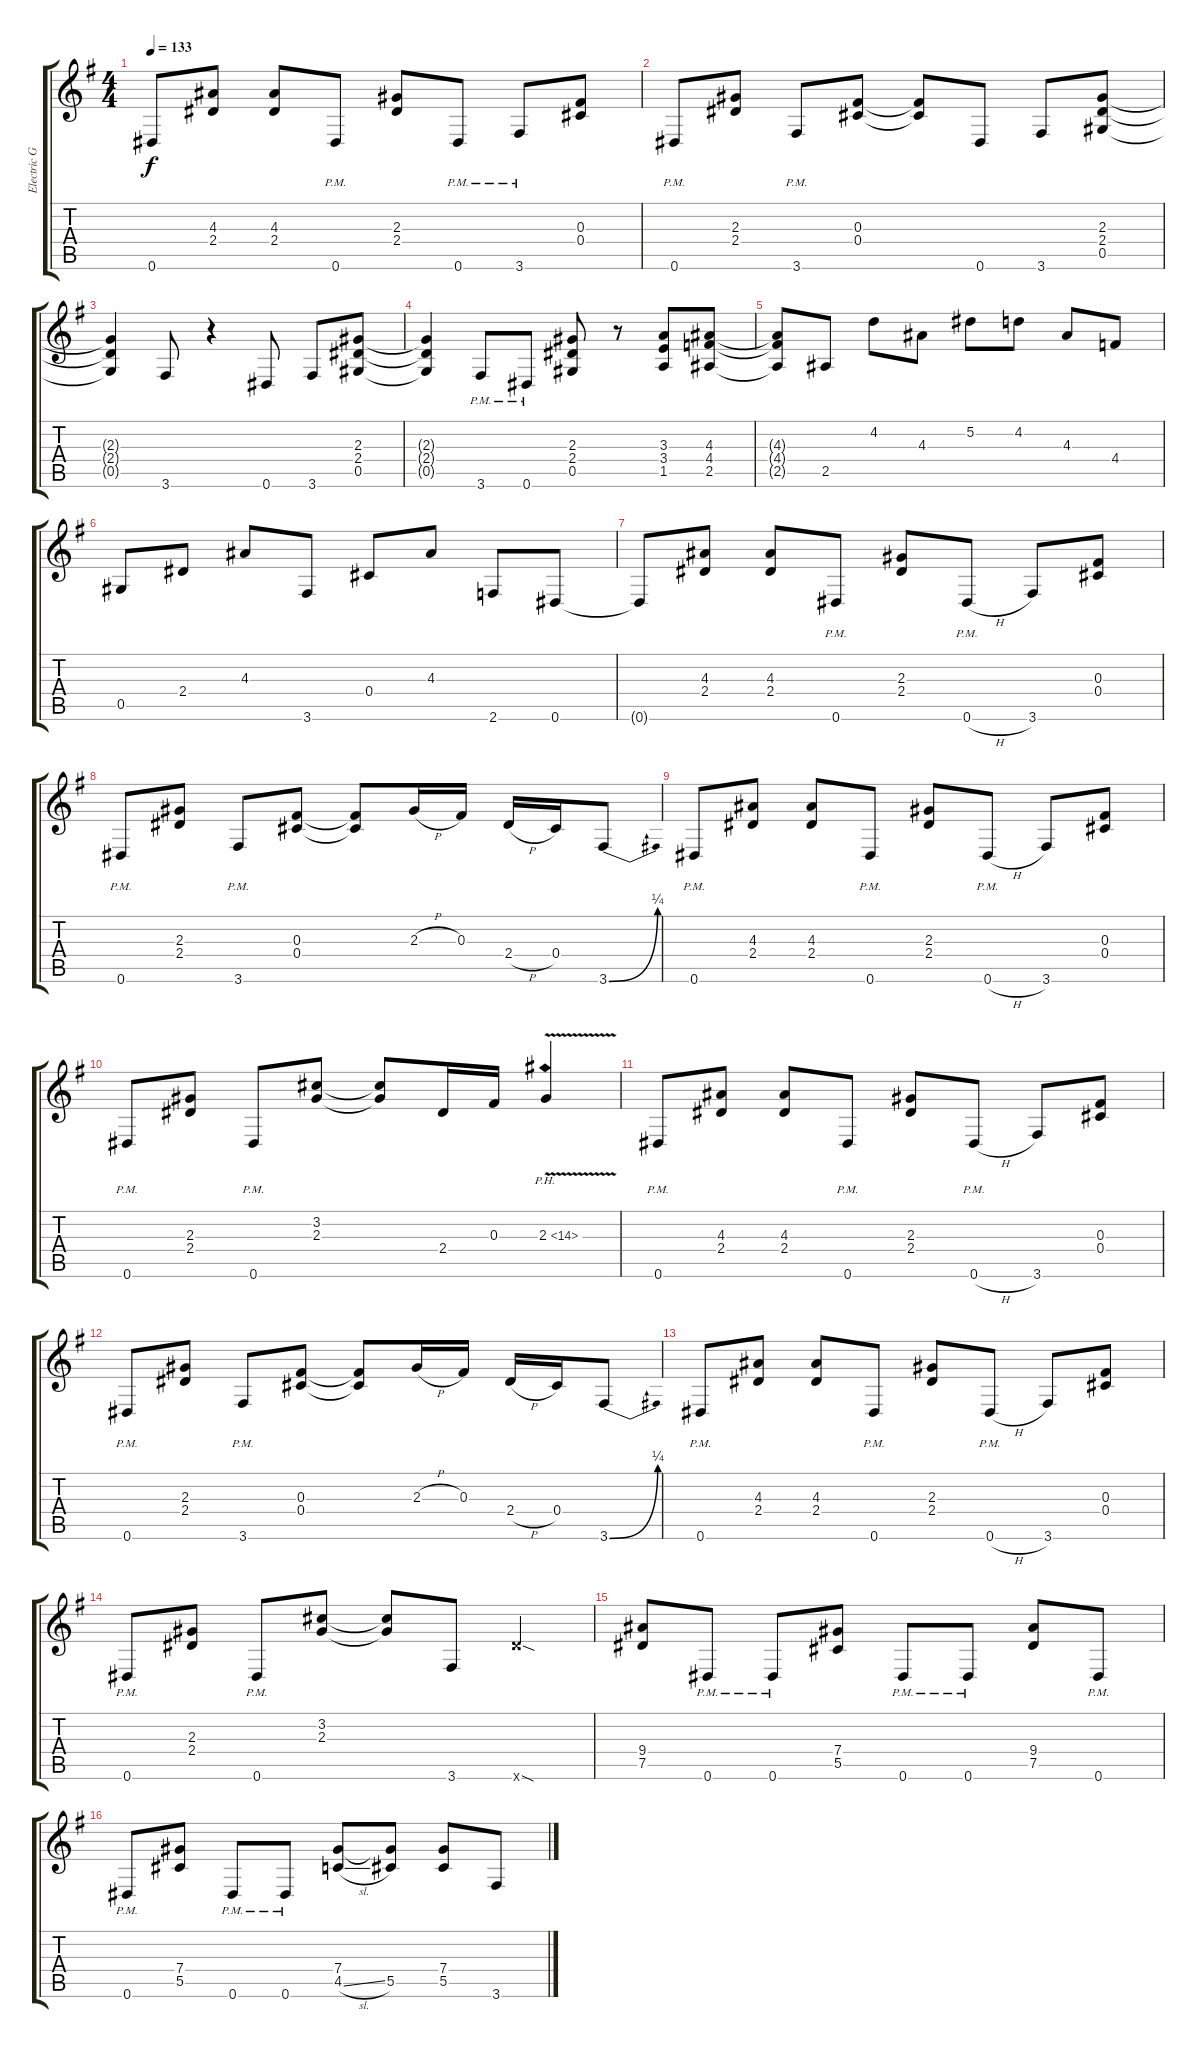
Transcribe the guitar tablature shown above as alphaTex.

\track ("Electric Guitar 1" "Electric G") {instrument distortionguitar}
\staff {score tabs}
\tuning (Eb4 Bb3 Gb3 Db3 Ab2 Eb2) {hide}
\ts (4 4)
\tempo 133
\clef g2
\ks g
0.6{t}.8{dy f} (4.3 2.4).8 (4.3 2.4).8 0.6{pm}.8 (2.3 2.4).8 0.6{pm}.8 3.6{pm}.8 (0.3 0.4).8 |
0.6{pm}.8 (2.3 2.4).8 3.6{pm}.8 (0.3 0.4).8 (0.3{t} 0.4{t}).8 0.6.8 3.6.8 (2.3 2.4 0.5).8 |
(2.3{t} 2.4{t} 0.5{t}).4 3.6.8 r.4 0.6.8 3.6.8 (2.3 2.4 0.5).8 |
(2.3{t} 2.4{t} 0.5{t}).4 3.6{pm}.8 0.6{pm}.8 (2.3 2.4 0.5).8 r.8 (3.3 3.4 1.5).8 (4.3 4.4 2.5).8 |
(4.3{t} 4.4{t} 2.5{t}).8 2.5.8 4.2.8 4.3.8 5.2.8 4.2.8 4.3.8 4.4.8 |
0.5.8 2.4.8 4.3.8 3.6.8 0.4.8 4.3.8 2.6.8 0.6.8 |
0.6{t}.8 (4.3 2.4).8 (4.3 2.4).8 0.6{pm}.8 (2.3 2.4).8 0.6{h pm}.8 3.6.8 (0.3 0.4).8 |
0.6{pm}.8 (2.3 2.4).8 3.6{pm}.8 (0.3 0.4).8 (0.3{t} 0.4{t}).8 2.3{h}.16 0.3.16 2.4{h}.16 0.4.16 3.6{be (bend 0 0 60 1)}.8 |
0.6{pm}.8 (4.3 2.4).8 (4.3 2.4).8 0.6{pm}.8 (2.3 2.4).8 0.6{h pm}.8 3.6.8 (0.3 0.4).8 |
0.6{pm}.8 (2.3 2.4).8 0.6{pm}.8 (3.2 2.3).8 (3.2{t} 2.3{t}).8 2.4.16 0.3.16 2.3{ph 12 v}.4 |
0.6{pm}.8 (4.3 2.4).8 (4.3 2.4).8 0.6{pm}.8 (2.3 2.4).8 0.6{h pm}.8 3.6.8 (0.3 0.4).8 |
0.6{pm}.8 (2.3 2.4).8 3.6{pm}.8 (0.3 0.4).8 (0.3{t} 0.4{t}).8 2.3{h}.16 0.3.16 2.4{h}.16 0.4.16 3.6{be (bend 0 0 60 1)}.8 |
0.6{pm}.8 (4.3 2.4).8 (4.3 2.4).8 0.6{pm}.8 (2.3 2.4).8 0.6{h pm}.8 3.6.8 (0.3 0.4).8 |
0.6{pm}.8 (2.3 2.4).8 0.6{pm}.8 (3.2 2.3).8 (3.2{t} 2.3{t}).8 3.6.8 12.6{sod x}.4 |
(9.4 7.5).8 0.6{pm}.8 0.6{pm}.8 (7.4 5.5).8 0.6{pm}.8 0.6{pm}.8 (9.4 7.5).8 0.6{pm}.8 |
0.6{pm}.8 (7.4 5.5).8 0.6{pm}.8 0.6{pm}.8 (7.4 4.5{sl}).8 (7.4{t} 5.5).8 (7.4 5.5).8 3.6.8
